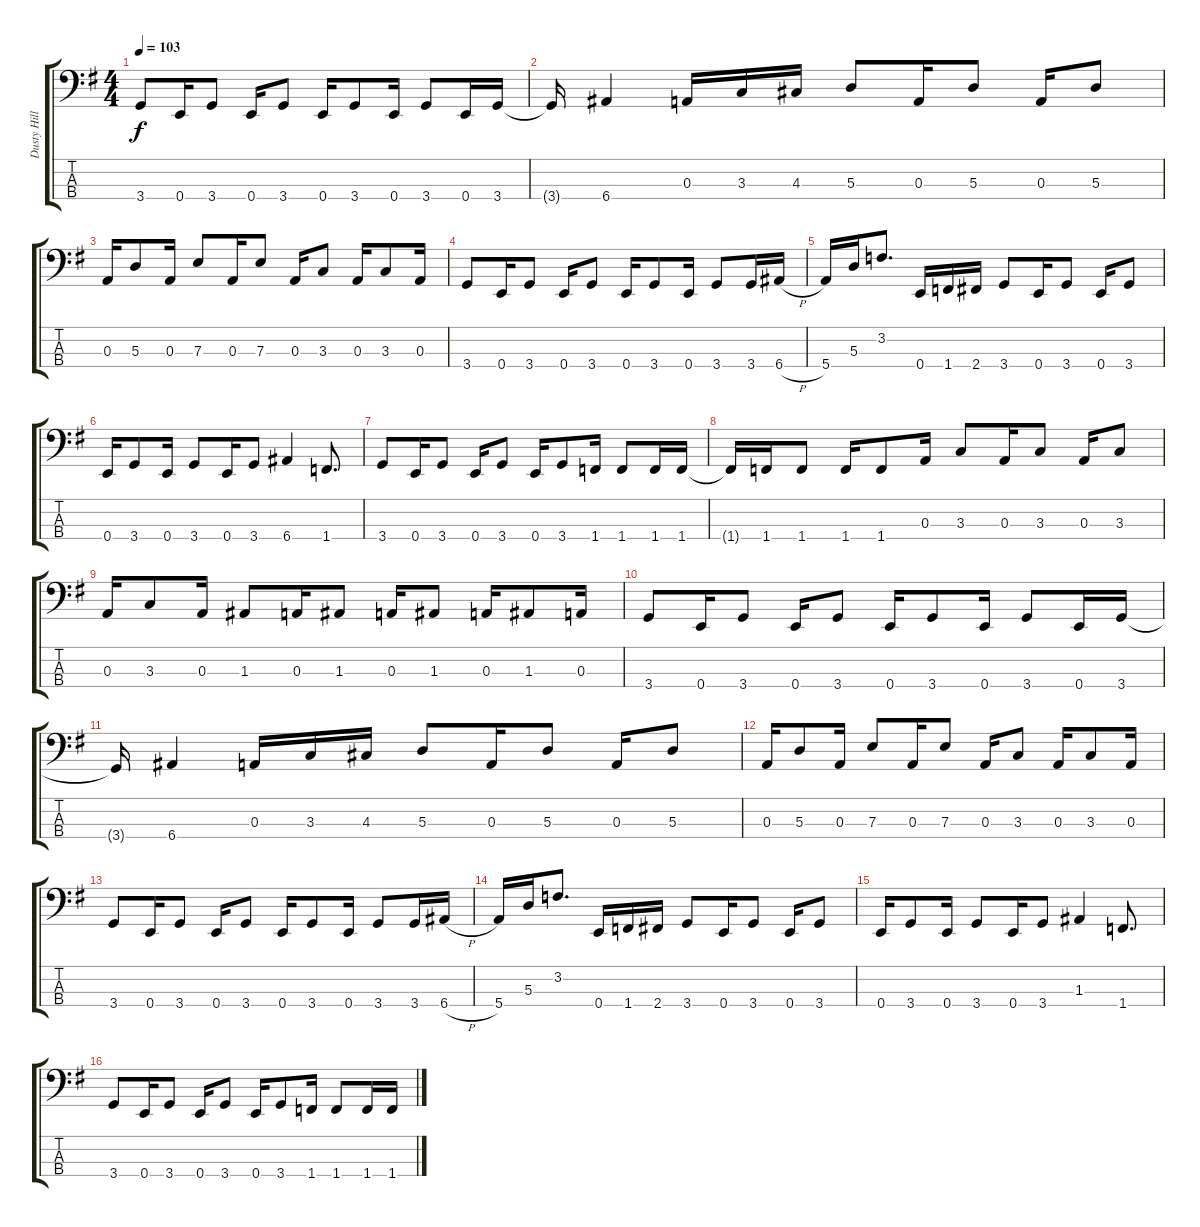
\track ("Dusty Hill Bass" "Dusty Hill") {instrument electricbassfinger}
\staff {score tabs}
\tuning (G2 D2 A1 E1) {hide}
\ts (4 4)
\tempo 103
\clef f4
\ks g
3.4.8{dy f} 0.4.16 3.4.8 0.4.16 3.4.8 0.4.16 3.4.8 0.4.16 3.4.8 0.4.16 3.4.16 |
3.4{t}.16 6.4.4 0.3.16 3.3.16 4.3.16 5.3.8 0.3.16 5.3.8 0.3.16 5.3.8 |
0.3.16 5.3.8 0.3.16 7.3.8 0.3.16 7.3.8 0.3.16 3.3.8 0.3.16 3.3.8 0.3.16 |
3.4.8 0.4.16 3.4.8 0.4.16 3.4.8 0.4.16 3.4.8 0.4.16 3.4.8 3.4.16 6.4{h}.16 |
5.4.16 5.3.16 3.2.8{d} 0.4.16 1.4.16 2.4.16 3.4.8 0.4.16 3.4.8 0.4.16 3.4.8 |
0.4.16 3.4.8 0.4.16 3.4.8 0.4.16 3.4.8 6.4.4 1.4.8{d} |
3.4.8 0.4.16 3.4.8 0.4.16 3.4.8 0.4.16 3.4.8 1.4.16 1.4.8 1.4.16 1.4.16 |
1.4{t}.16 1.4.16 1.4.8 1.4.16 1.4.8 0.3.16 3.3.8 0.3.16 3.3.8 0.3.16 3.3.8 |
0.3.16 3.3.8 0.3.16 1.3.8 0.3.16 1.3.8 0.3.16 1.3.8 0.3.16 1.3.8 0.3.16 |
3.4.8 0.4.16 3.4.8 0.4.16 3.4.8 0.4.16 3.4.8 0.4.16 3.4.8 0.4.16 3.4.16 |
3.4{t}.16 6.4.4 0.3.16 3.3.16 4.3.16 5.3.8 0.3.16 5.3.8 0.3.16 5.3.8 |
0.3.16 5.3.8 0.3.16 7.3.8 0.3.16 7.3.8 0.3.16 3.3.8 0.3.16 3.3.8 0.3.16 |
3.4.8 0.4.16 3.4.8 0.4.16 3.4.8 0.4.16 3.4.8 0.4.16 3.4.8 3.4.16 6.4{h}.16 |
5.4.16 5.3.16 3.2.8{d} 0.4.16 1.4.16 2.4.16 3.4.8 0.4.16 3.4.8 0.4.16 3.4.8 |
0.4.16 3.4.8 0.4.16 3.4.8 0.4.16 3.4.8 1.3.4 1.4.8{d} |
3.4.8 0.4.16 3.4.8 0.4.16 3.4.8 0.4.16 3.4.8 1.4.16 1.4.8 1.4.16 1.4.16
